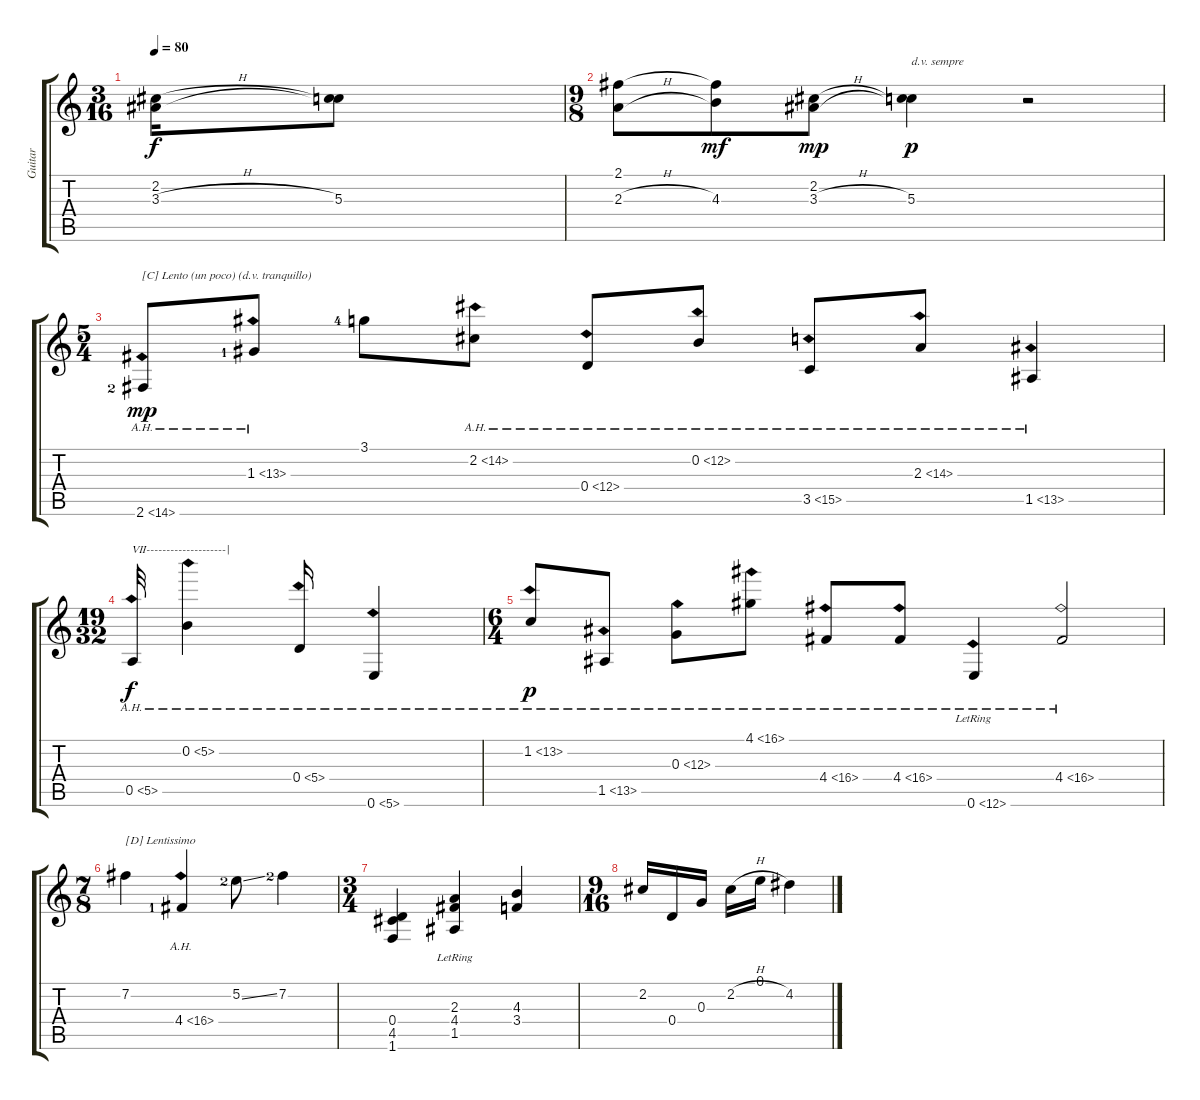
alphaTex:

\track ("Guitar" "Guitar") {instrument acousticguitarnylon}
\staff {score tabs}
\tuning (E4 B3 G3 D3 A2 E2) {hide}
\ts (3 16)
\tempo 80
\clef g2
\ks c
(2.2 3.3{h}).16{dy f} (2.2{t} 5.3).8 |
\ts (9 8)
(2.1 2.3{h}).8 (2.1{t} 4.3).8{dy mf} (2.2 3.3{h}).8{dy mp} (2.2{t} 5.3).4{txt "d.v. sempre" dy p} r.2 |
\ts (5 4)
2.6{ah 12 lf 3}.8{txt "[C] Lento (un poco) (d.v. tranquillo)" dy mp} 1.3{ah 12 lf 2}.8 3.1{lf 5}.8 2.2{ah 12}.8 0.4{ah 12}.8 0.2{ah 12}.8 3.5{ah 12}.8 2.3{ah 12}.8 1.5{ah 12}.4 |
\ts (19 32)
0.5{ah 5}.32{txt "VII--------------------|" dy f} 0.2{ah 5}.4 0.4{ah 5}.16 0.6{ah 5}.4 |
\ts (6 4)
1.2{ah 12}.8{dy p} 1.5{ah 12}.8 0.3{ah 12}.8 4.1{ah 12}.8 4.4{ah 12}.8 4.4{ah 12}.8 0.6{ah 12 lr}.4 4.4{ah 12}.2 |
\ts (7 8)
7.2.4{txt "[D] Lentissimo"} 4.4{ah 12 lf 2}.4 5.2{ss lf 3}.8 7.2{lf 3}.4 |
\ts (3 4)
(0.4 4.5 1.6).4 (2.3 4.4 1.5{lr}).4 (4.3 3.4).4 |
\ts (9 16)
2.2.16 0.4.16 0.3.16 2.2{h}.16 0.1.16 4.2.4
